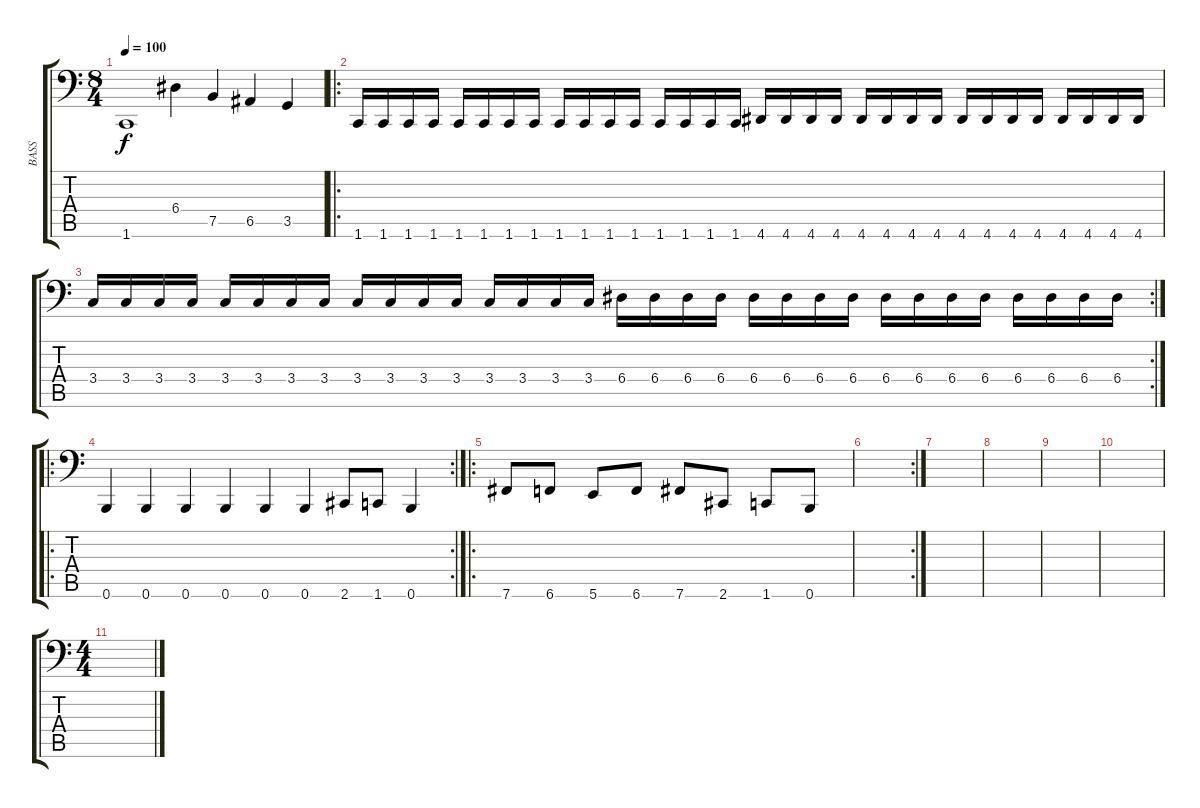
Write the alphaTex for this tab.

\track ("BASS" "BASS") {instrument electricbassfinger}
\staff {score tabs}
\tuning (C3 G2 D2 A1 E1 B0) {hide}
\ts (8 4)
\tempo 100
\clef f4
\ks c
1.6.1{dy f} 6.4.4 7.5.4 6.5.4 3.5.4 |
\ro
1.6.16 1.6.16 1.6.16 1.6.16 1.6.16 1.6.16 1.6.16 1.6.16 1.6.16 1.6.16 1.6.16 1.6.16 1.6.16 1.6.16 1.6.16 1.6.16 4.6.16 4.6.16 4.6.16 4.6.16 4.6.16 4.6.16 4.6.16 4.6.16 4.6.16 4.6.16 4.6.16 4.6.16 4.6.16 4.6.16 4.6.16 4.6.16 |
\rc 2
3.4.16 3.4.16 3.4.16 3.4.16 3.4.16 3.4.16 3.4.16 3.4.16 3.4.16 3.4.16 3.4.16 3.4.16 3.4.16 3.4.16 3.4.16 3.4.16 6.4.16 6.4.16 6.4.16 6.4.16 6.4.16 6.4.16 6.4.16 6.4.16 6.4.16 6.4.16 6.4.16 6.4.16 6.4.16 6.4.16 6.4.16 6.4.16 |
\ro
\rc 2
0.6.4 0.6.4 0.6.4 0.6.4 0.6.4 0.6.4 2.6.8 1.6.8 0.6.4 |
\ro
7.6.8 6.6.8 5.6.8 6.6.8 7.6.8 2.6.8 1.6.8 0.6.8 |
\rc 2
|
|
|
|
|
\ts (4 4)
